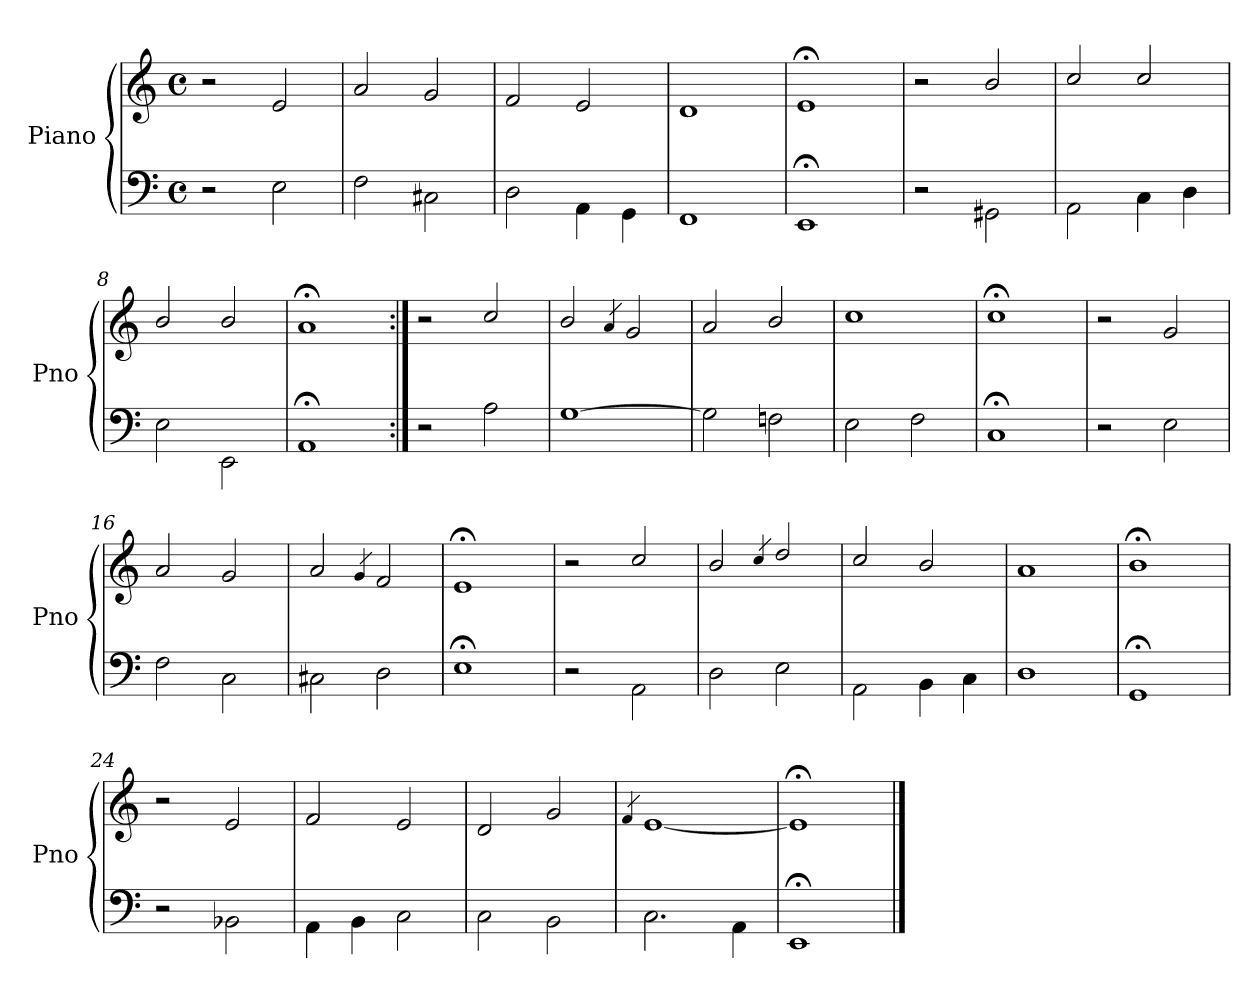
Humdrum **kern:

**kern	**kern
*part1	*part1
*staff2	*staff1
*I"Piano	*
*I'Pno	*
*clefF4	*clefG2
*k[]	*k[]
*M4/4	*M4/4
*met(c)	*met(c)
=1	=1
2r	2r
2E\	2e/
=2	=2
2F\	2a/
2C#X\	2g/
=3	=3
2D\	2f/
4AA\	2e/
4GG\	.
=4	=4
1FF\	1d/
=5	=5
1EE;\	1e;</
=6	=6
2r	2r
2GG#X\	2b/
=7	=7
2AA\	2cc/
4C\	2cc/
4D\	.
=8	=8
2E\	2b/
2EE\	2b/
=9	=9
1AA;\	1a;</
!!LO:LB:g=z
=10:|!	=10:|!
2r	2r
2A\	2cc/
=11	=11
[<1G\	2b/
.	4qa/
.	2g/
=12	=12
2G\]	2a/
2Fn\	2b/
=13	=13
2E\	1cc/
2F\	.
=14	=14
1C;\	1cc;</
=15	=15
2r	2r
2E\	2g/
=16	=16
2F\	2a/
2C\	2g/
=17	=17
2C#X\	2a/
.	4qg/
2D\	2f/
=18	=18
1E;\	1e;</
!!LO:PB:g=z
=19	=19
2r	2r
2AA\	2cc/
=20	=20
2D\	2b/
.	4qcc/
2E\	2dd/
=21	=21
2AA\	2cc/
4BB\	2b/
4C\	.
=22	=22
1D\	1a/
=23	=23
1GG;\	1b;</
=24	=24
2r	2r
2BB-X\	2e/
=25	=25
4AA\	2f/
4BB\	.
2C\	2e/
=26	=26
2C\	2d/
2BB\	2g/
=27	=27
.	4qf/
2.C\	[>1e/
4AA\	.
=28	=28
1EE;\	1e;</]
==	==
*-	*-
